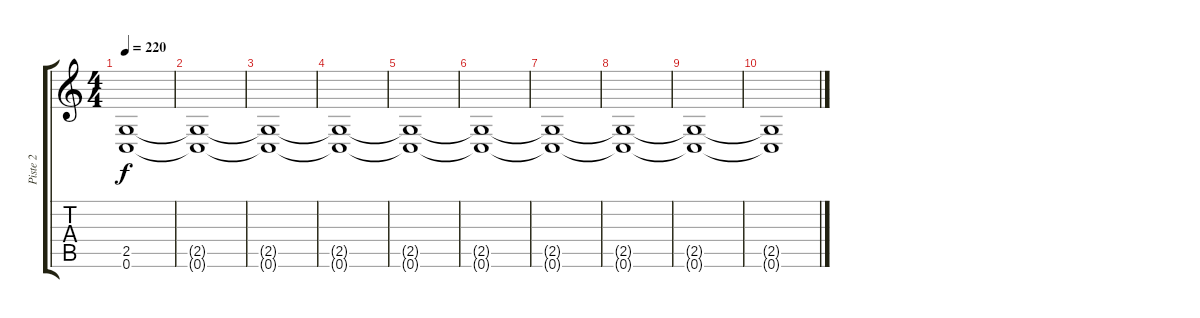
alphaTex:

\track ("Piste 2" "Piste 2") {instrument distortionguitar}
\staff {score tabs}
\tuning (C4 G3 Eb3 Bb2 F2 C2) {hide}
\ts (4 4)
\tempo 220
\clef g2
\ks c
(2.5 0.6).1{dy f} |
(2.5{t} 0.6{t}).1 |
(2.5{t} 0.6{t}).1 |
(2.5{t} 0.6{t}).1 |
(2.5{t} 0.6{t}).1 |
(2.5{t} 0.6{t}).1 |
(2.5{t} 0.6{t}).1 |
(2.5{t} 0.6{t}).1 |
(2.5{t} 0.6{t}).1 |
(2.5{t} 0.6{t}).1
